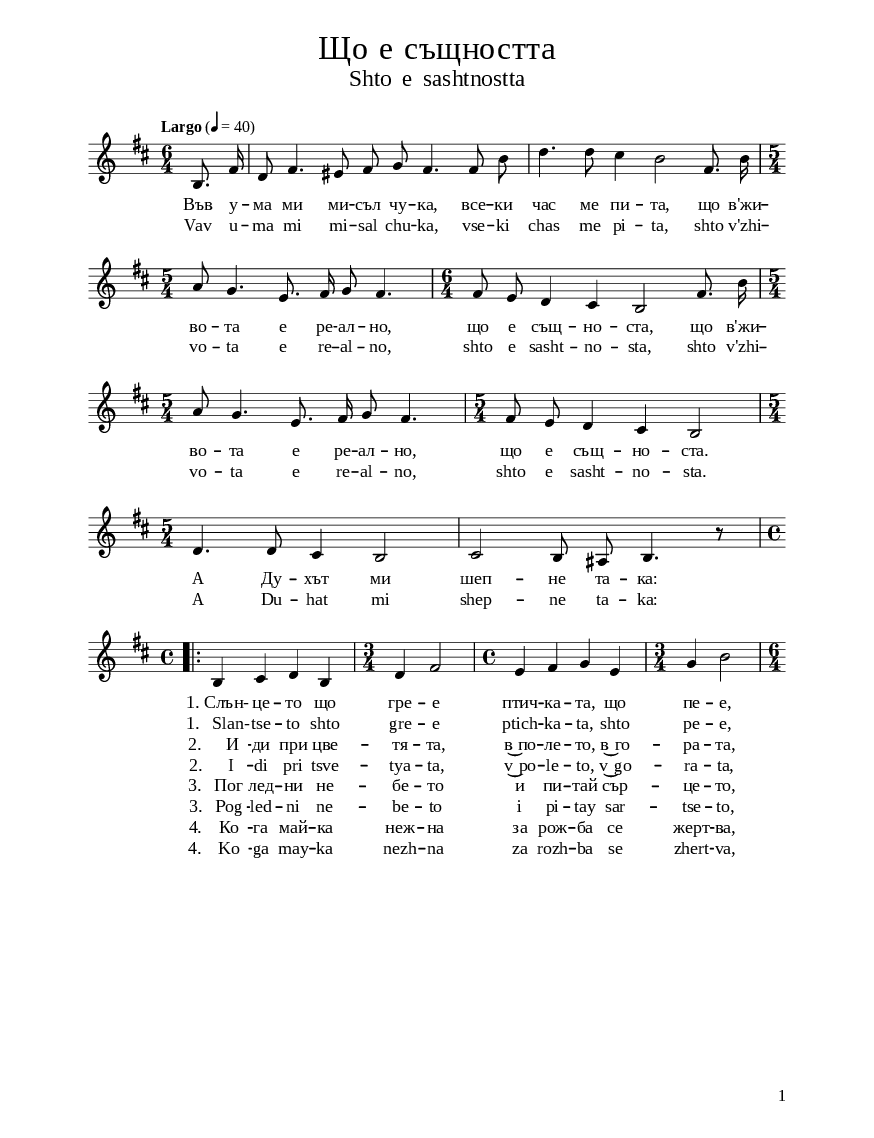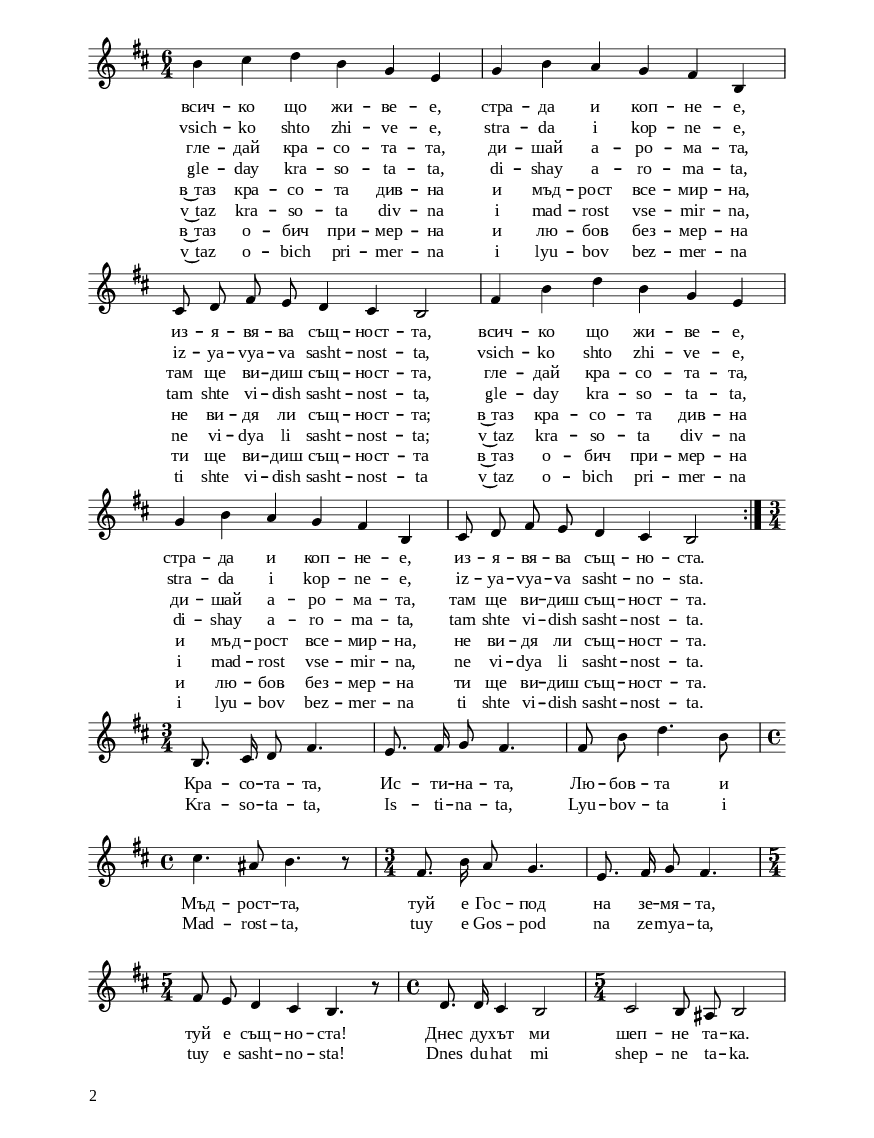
\version "2.18.2"

\paper {
  #(set-paper-size "a5")
}

\bookpart {
  \paper {
    print-all-headers = ##t
    print-page-number = ##t
    print-first-page-number = ##t

    % put page numbers on the bottom
    oddHeaderMarkup = \markup ""
    evenHeaderMarkup = \markup ""
    oddFooterMarkup = \markup
    \fill-line {
      ""
      \on-the-fly #print-page-number-check-first \fromproperty #'page:page-number-string
    }
    evenFooterMarkup = \markup
    \fill-line {
      \on-the-fly #print-page-number-check-first \fromproperty #'page:page-number-string
      ""
    }

    left-margin = 1.5\cm
    right-margin = 1.5\cm
    top-margin = 1.6\cm
    bottom-margin = 1.2\cm
    ragged-bottom = ##t % do not spread the staves to fill the whole vertical space

    % change lyrics and titles font (affects notes also)
    fonts =
    #(make-pango-font-tree
      "Times New Roman"
      "DejaVu Sans"
      "DejaVu Sans Mono"
      (/ (* staff-height pt) 3.6))

    % change distance between staves
    system-system-spacing =
    #'((basic-distance . 12)
       (minimum-distance . 6)
       (padding . 1)
       (stretchability . 12))
  }

  \header {
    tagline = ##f
  }

  \score{
    \layout {
      indent = 0.0\cm % remove first line indentation
      ragged-last = ##f % do not spread last line to fill the whole space
      \context {
        \Score
        \omit BarNumber %remove bar numbers
      } % context

      \context {
        % change staff size
        \Staff
        fontSize = #+0 % affects notes size only
        \override StaffSymbol #'staff-space = #(magstep -3)
        \override StaffSymbol #'thickness = #0.5
        \override BarLine #'hair-thickness = #1
        %\override StaffSymbol #'ledger-line-thickness = #'(0 . 0)
      }

      \context {
        % adjust space between staff and lyrics and between the two lyric lines
        \Lyrics
        \override VerticalAxisGroup.nonstaff-relatedstaff-spacing = #'(
          (basic-distance . 4.5)
          (padding . 1)
        )
        \override VerticalAxisGroup.nonstaff-nonstaff-spacing = #'((minimum-distance . 2))
      }
    } % layout

    \new Voice \absolute {
      \clef treble
      \key d \major
      \time 6/4
      \tempo \markup {
        % make tempo note smaller
        \concat {
          "Largo " \normal-text { "(" }
          \teeny \general-align #Y #DOWN \note {4} #0.8
          \normal-text { " = 40)" }
        }
      }
      \partial 4
      \autoBeamOff

      b8. fis'16| d'8 fis'4. eis'8 fis'8 g'8 fis'4. fis'8 b'8| d''4. d''8 cis''4 b'2 fis'8. b'16 | \break

      \time 5/4  a'8 g'4. e'8. fis'16 g'8 fis'4. | \time 6/4 fis'8 e'8 d'4 cis'4 b2 fis'8. b'16 \time 5/4 | \break

      \time 5/4  a'8 g'4. e'8. fis'16 g'8 fis'4. | \time 5/4 fis'8 e'8 d'4 cis'4 b2 | \break

      \time 5/4 d'4. d'8 cis'4 b2 | cis'2 b8 ais8 b4. r8 | \break

      \bar ".|:"

        \time 4/4 b4 cis'4 d'4 b4 | \time 3/4 d'4 fis'2 | \time 4/4 e'4 fis' g' e' | \time 3/4 g'4 b'2  \break
        \pageBreak

        \time 6/4 b'4 cis''4 d'' b' g' e' | g' b' a' g' fis' b | \break

        cis'8 d' fis' e' d'4 cis' b2 | fis'4 b' d'' b' g' e' |\break

        g'4 b'4 a'4 g'4 fis'4 b |  cis'8 d' fis' e' d'4 cis'4 b2 | \break

      \bar ":|."  

      \time 3/4 
      
      
      b8. cis'16 d'8 fis'4. | e'8. fis'16 g'8 fis'4. | fis'8 b'8 d''4. b'8| \break

      \time 4/4 cis''4. ais'8 b'4. r8 | \time 3/4 fis'8. b'16 a'8 g'4. | e'8. fis'16 g'8 fis'4. | \break

      \time 5/4	fis'8 e' d'4 cis' b4. r8| \time 4/4 d'8. d'16 cis'4 b2 | \time 5/4 cis'2 b8 ais8 b2 | \break


    }

    \addlyrics {
      Във у -- ма ми ми -- съл чу -- ка, все -- ки час ме пи -- та,
      що в'жи -- во -- та е ре -- ал -- но, що е същ -- но -- ста,
      що в'жи -- во -- та е ре -- ал -- но, що е същ -- но -- ста.
      А Ду -- хът ми шеп  -- не та  -- ка:

      "1. Слън-"  -- це  -- то що гре -- е птич -- ка -- та, що пе -- е,

      всич -- ко що жи -- ве -- е, стра -- да и коп -- не -- е,

      из -- я -- вя -- ва  същ -- ност -- та,   всич -- ко що жи -- ве -- е, стра -- да и коп -- не -- е,

      из -- я -- вя -- ва същ -- но -- ста.

      Кра  -- со  -- та  -- та, Ис  -- ти  -- на  -- та, Лю -- бов  -- та и Мъд  -- рост  -- та,

      туй е Гос  -- под на зе  -- мя  -- та, туй е същ  -- но  -- ста! Днес ду  -- хът ми шеп  -- не та  -- ка.
    }

    \addlyrics {
      Vav u -- ma mi mi -- sal chu -- ka, vse -- ki chas me pi -- ta,
      shto v'zhi -- vo -- ta e re -- al -- no, shto e sasht -- no -- sta,
      shto v'zhi -- vo -- ta e re -- al -- no, shto e sasht -- no -- sta.

      A Du -- hat mi shep  -- ne ta  -- ka:

      "1.   Slan-"  -- tse  -- to shto gre -- e ptich -- ka -- ta, shto pe -- e,

      vsich -- ko shto zhi -- ve -- e, stra -- da i kop -- ne -- e,

      iz -- ya -- vya -- va  sasht -- nost -- ta,   vsich -- ko shto zhi -- ve -- e, stra -- da i kop -- ne -- e,

      iz -- ya -- vya -- va sasht -- no -- sta.

      Kra  -- so  -- ta  -- ta, Is  -- ti  -- na  -- ta, Lyu -- bov  -- ta i Mad  -- rost  -- ta,

      tuy e Gos  -- pod na ze  -- mya  -- ta, tuy e sasht  -- no  -- sta! Dnes du  -- hat mi shep  -- ne ta  -- ka.

      A Du -- hat mi shep  -- ne ta  -- ka:

    }
      \addlyrics {
      " " " " " " " " " " " " " " " "

      " " " " " " " " " " " " " " " "

      " " " " " " " " " " " " " " " " " "

      " " " " " " " " " " " " " " " " " " " " " " " " " " " "

      " " " " " " " " " " " " " " " " " " "2.      И  " -- ди при цве -- тя -- та, в~по -- ле -- то, в~го -- ра -- та,
      гле -- дай кра -- со -- та -- та, ди -- шай а -- ро -- ма -- та, там ще ви -- диш същ -- ност  -- та,
      гле -- дай кра -- со -- та -- та, ди -- шай а -- ро -- ма -- та, там ще ви -- диш същ -- ност  -- та.

      " " " " " " " " " " " " " " " " " "

      " " " " " " " " " " " " " " " " " "
    }

    \addlyrics {
      " " " " " " " " " " " " " " " "

      " " " " " " " " " " " " " " " "

      " " " " " " " " " " " " " " " " " "

      " " " " " " " " " " " " " " " " " " " " " " " " " " " "

      " " " " " " " " " " " " " " " " " " "2.      I   " -- di pri tsve -- tya -- ta, v~po -- le -- to, v~go -- ra -- ta,
      gle -- day kra -- so -- ta -- ta, di -- shay a -- ro -- ma -- ta, tam shte vi -- dish sasht -- nost  -- ta,
      gle -- day kra -- so -- ta -- ta, di -- shay a -- ro -- ma -- ta, tam shte vi -- dish sasht -- nost  -- ta.

      " " " " " " " " " " " " " " " " " "

      " " " " " " " " " " " " " " " " " "
    }




    \addlyrics {
      " " " " " " " " " " " " " " " "

      " " " " " " " " " " " " " " " "

      " " " " " " " " " " " " " " " " " "

      " " " " " " " " " " " " " " " " " " " " " " " " " " " "

      " " " " " " " " " " " " " " " " " "

      "3.   Пог " -- лед  -- ни не -- бе -- то и пи -- тай сър -- це -- то,
      в~таз кра -- со -- та див -- на и мъд -- рост все -- мир -- на, не ви -- дя ли същ -- ност -- та;  в~таз кра -- со -- та див -- на и мъд -- рост все -- мир -- на, не ви -- дя ли същ -- ност -- та.

      " " " " " " " " " " " " " " " " " "

      " " " " " " " " " " " " " " " " " "
    }

    \addlyrics {
      " " " " " " " " " " " " " " " "

      " " " " " " " " " " " " " " " "

      " " " " " " " " " " " " " " " " " "

      " " " " " " " " " " " " " " " " " " " " " " " " " " " "

      " " " " " " " " " " " " " " " " " "

      "3.   Pog " -- led  -- ni ne -- be -- to i pi -- tay sar -- tse -- to,
      v~taz kra -- so -- ta div -- na i mad -- rost vse -- mir -- na, ne vi -- dya li sasht -- nost -- ta;  v~taz kra -- so -- ta div -- na i mad -- rost vse -- mir -- na, ne vi -- dya li sasht -- nost -- ta.

      " " " " " " " " " " " " " " " " " "

      " " " " " " " " " " " " " " " " " "
    }

     \addlyrics {
      " " " " " " " " " " " " " " " "

      " " " " " " " " " " " " " " " "

      " " " " " " " " " " " " " " " " " "

      " " " " " " " " " " " " " " " " " " " " " " " " " " " "

      " " " " " " " " " " " " " " " " " "

      "4.    Ко  " -- га май -- ка неж -- на за рож -- ба се жерт -- ва,
      в~таз о -- бич при -- мер -- на и лю -- бов без -- мер -- на
      ти ще ви -- диш същ -- ност -- та
      в~таз о -- бич при -- мер -- на и лю -- бов без -- мер -- на
      ти ще ви -- диш същ -- ност -- та.

      " " " " " " " " " " " " " " " " " "

      " " " " " " " " " " " " " " " " " "
    }

     \addlyrics {
      " " " " " " " " " " " " " " " "

      " " " " " " " " " " " " " " " "

      " " " " " " " " " " " " " " " " " "

      " " " " " " " " " " " " " " " " " " " " " " " " " " " "

      " " " " " " " " " " " " " " " " " "
 
      "4.    Ko  " -- ga may -- ka nezh -- na za rozh -- ba se zhert -- va,
      v~taz o -- bich pri -- mer -- na i lyu -- bov bez -- mer -- na
      ti shte vi -- dish sasht -- nost -- ta
      v~taz o -- bich pri -- mer -- na i lyu -- bov bez -- mer -- na
      ti shte vi -- dish sasht -- nost -- ta.

      " " " " " " " " " " " " " " " " " "

      " " " " " " " " " " " " " " " " " "
    }






    \header {
      title = \markup \column \normal-text \fontsize #2.5 {
        \center-align
        \line { Що е същността }
        \vspace #-0.6
        \center-align
        \line \fontsize #-3 { Shto e sashtnostta }
        \vspace #-0.8
        \center-align
        \line \fontsize #-3 { " " }
      }
    }

    \midi{}

  } % score



  %\pageBreak

  % include foreign translation(s) of the song
  \version "2.22.0"

\markup \fill-line { \fontsize #6 "Was ist das Wesen" }
\markup \fontsize #+2.5 {
  \hspace #10
  \override #'(baseline-skip . 2)

  \column {
    \line { " " }


 \line { " "In meinem Verstand klopft ein Gedanke;}
 \line { " "Täglich fragt er mich:}
 \line { " "Was ist das Reale im Leben,}
 \line { " "was ist das Wesen?}
\line { " " }
 \line { " "Mein Geist flüstert mir zu:}
 \line { " " }
 \line { " "Die Sonne, die scheint, }
 \line { " "der Vogel, der singt,}
 \line { " "alles, was lebt,}
\line { " "leidet und sich sehnt,}
 \line { " "drückt das Wesen aus.}
 \line { " " }

 \line { " "Gehe zu den Blumen,}
 \line { " "auf das Feld, in den Wald;}
 \line { " "schau die Schönheit an, }
 \line { " "atme das Aroma ein,}
 \line { " "dort schaust du das Wesen an.}
 \line { " " }

 \line { " "Schau den Himmel an, frag das Herz,}
 \line { " "In dieser wunderbaren Schönheit}
 \line { " "und kosmischen Weisheit, schaust du nicht das Wesen?}
 \line { " " }

 \line { " "Wenn sich die zärtliche Mutter }
  \line { " "für das Kind aufopfert,}
 \line { " "in dieser beispielhaften Liebe (obitsch),}
 \line { " "und grenzenlose Liebe (ljubov) schaust du nicht das Wesen an?}
 \line { " " }

 \line { " "Schönheit, Wahrheit, Liebe und Weisheit,}
 \line { " "das ist der Herr auf Erden, das ist das Wesen.}

  }
}


} % bookpart
